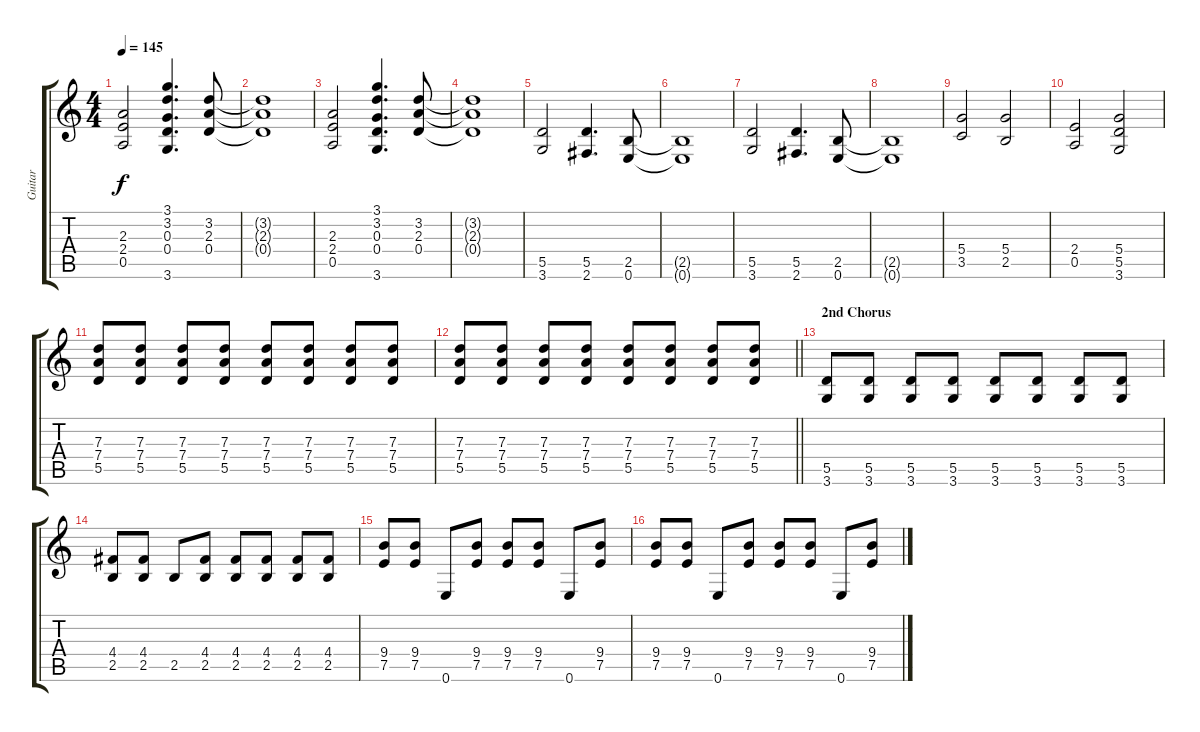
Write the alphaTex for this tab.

\track ("Guitar" "Guitar") {instrument distortionguitar}
\staff {score tabs}
\tuning (E4 B3 G3 D3 A2 E2) {hide}
\ts (4 4)
\tempo 145
\clef g2
\ks c
(2.3 2.4 0.5).2{dy f} (3.1 3.2 0.3 0.4 3.6).4{d} (3.2 2.3 0.4).8 |
(3.2{t} 2.3{t} 0.4{t}).1 |
(2.3 2.4 0.5).2 (3.1 3.2 0.3 0.4 3.6).4{d} (3.2 2.3 0.4).8 |
(3.2{t} 2.3{t} 0.4{t}).1 |
(5.5 3.6).2 (5.5 2.6).4{d} (2.5 0.6).8 |
(2.5{t} 0.6{t}).1 |
(5.5 3.6).2 (5.5 2.6).4{d} (2.5 0.6).8 |
(2.5{t} 0.6{t}).1 |
(5.4 3.5).2 (5.4 2.5).2 |
(2.4 0.5).2 (5.4 5.5 3.6).2 |
(7.3 7.4 5.5).8 (7.3 7.4 5.5).8 (7.3 7.4 5.5).8 (7.3 7.4 5.5).8 (7.3 7.4 5.5).8 (7.3 7.4 5.5).8 (7.3 7.4 5.5).8 (7.3 7.4 5.5).8 |
\barLineRight lightlight
(7.3 7.4 5.5).8 (7.3 7.4 5.5).8 (7.3 7.4 5.5).8 (7.3 7.4 5.5).8 (7.3 7.4 5.5).8 (7.3 7.4 5.5).8 (7.3 7.4 5.5).8 (7.3 7.4 5.5).8 |
\section ("" "2nd Chorus")
(5.5 3.6).8 (5.5 3.6).8 (5.5 3.6).8 (5.5 3.6).8 (5.5 3.6).8 (5.5 3.6).8 (5.5 3.6).8 (5.5 3.6).8 |
(4.4 2.5).8 (4.4 2.5).8 2.5.8 (4.4 2.5).8 (4.4 2.5).8 (4.4 2.5).8 (4.4 2.5).8 (4.4 2.5).8 |
(9.4 7.5).8 (9.4 7.5).8 0.6.8 (9.4 7.5).8 (9.4 7.5).8 (9.4 7.5).8 0.6.8 (9.4 7.5).8 |
(9.4 7.5).8 (9.4 7.5).8 0.6.8 (9.4 7.5).8 (9.4 7.5).8 (9.4 7.5).8 0.6.8 (9.4 7.5).8
